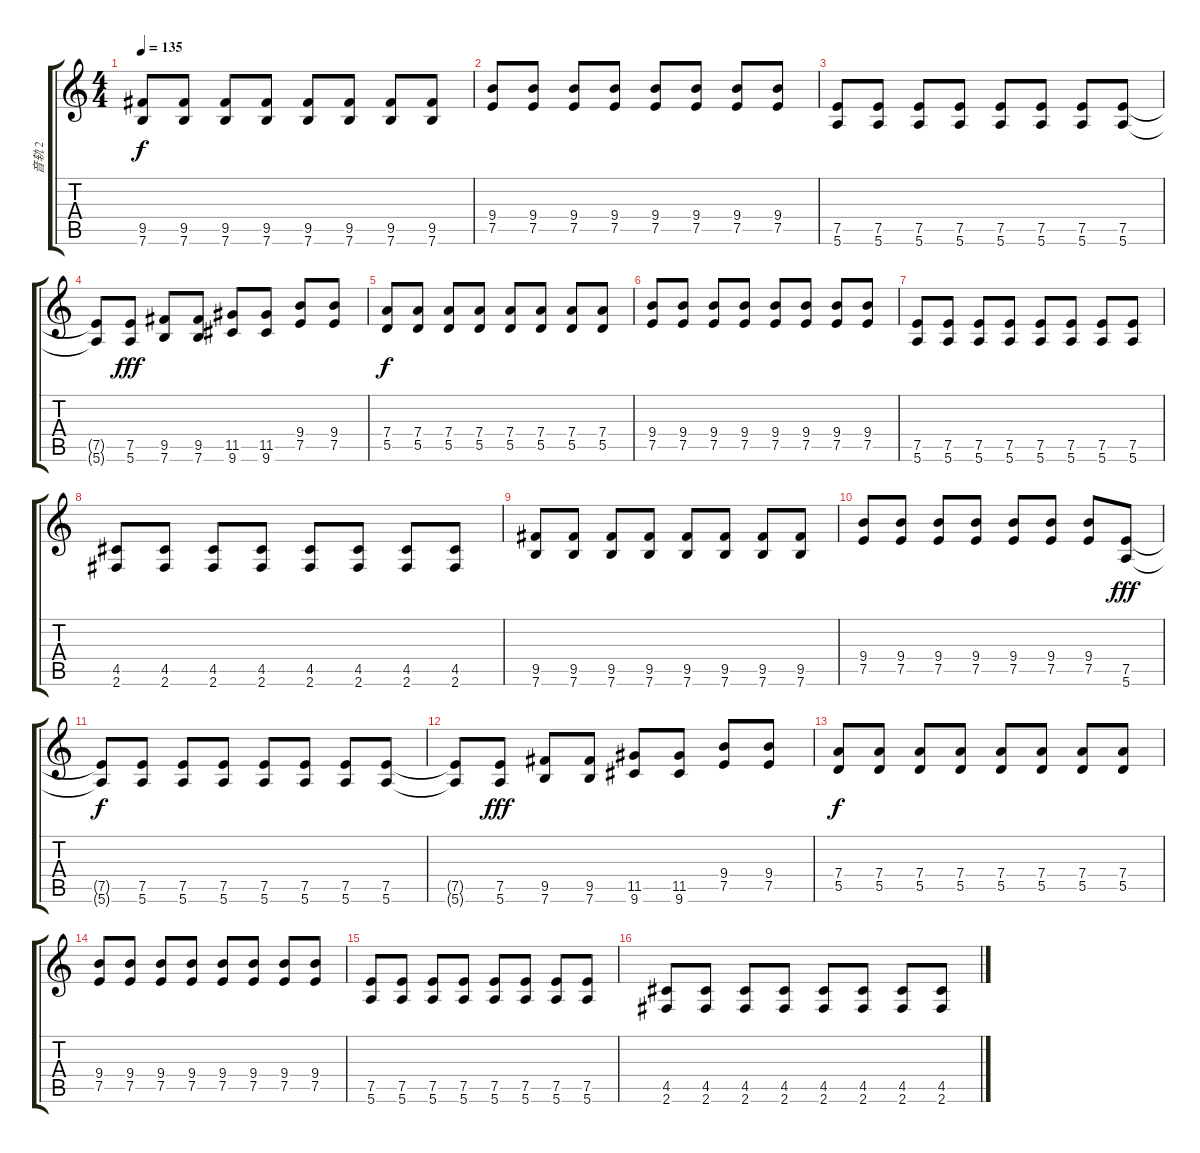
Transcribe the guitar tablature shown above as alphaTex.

\track ("音轨 2" "音轨 2") {instrument overdrivenguitar}
\staff {score tabs}
\tuning (E4 B3 G3 D3 A2 E2) {hide}
\ts (4 4)
\tempo 135
\clef g2
\ks c
(9.5 7.6).8{dy f} (9.5 7.6).8 (9.5 7.6).8 (9.5 7.6).8 (9.5 7.6).8 (9.5 7.6).8 (9.5 7.6).8 (9.5 7.6).8 |
(9.4 7.5).8 (9.4 7.5).8 (9.4 7.5).8 (9.4 7.5).8 (9.4 7.5).8 (9.4 7.5).8 (9.4 7.5).8 (9.4 7.5).8 |
(7.5 5.6).8 (7.5 5.6).8 (7.5 5.6).8 (7.5 5.6).8 (7.5 5.6).8 (7.5 5.6).8 (7.5 5.6).8 (7.5 5.6).8 |
(7.5{t} 5.6{t}).8 (7.5 5.6).8{dy fff} (9.5 7.6).8 (9.5 7.6).8 (11.5 9.6).8 (11.5 9.6).8 (9.4 7.5).8 (9.4 7.5).8 |
(7.4 5.5).8{dy f} (7.4 5.5).8 (7.4 5.5).8 (7.4 5.5).8 (7.4 5.5).8 (7.4 5.5).8 (7.4 5.5).8 (7.4 5.5).8 |
(9.4 7.5).8 (9.4 7.5).8 (9.4 7.5).8 (9.4 7.5).8 (9.4 7.5).8 (9.4 7.5).8 (9.4 7.5).8 (9.4 7.5).8 |
(7.5 5.6).8 (7.5 5.6).8 (7.5 5.6).8 (7.5 5.6).8 (7.5 5.6).8 (7.5 5.6).8 (7.5 5.6).8 (7.5 5.6).8 |
(4.5 2.6).8 (4.5 2.6).8 (4.5 2.6).8 (4.5 2.6).8 (4.5 2.6).8 (4.5 2.6).8 (4.5 2.6).8 (4.5 2.6).8 |
(9.5 7.6).8 (9.5 7.6).8 (9.5 7.6).8 (9.5 7.6).8 (9.5 7.6).8 (9.5 7.6).8 (9.5 7.6).8 (9.5 7.6).8 |
(9.4 7.5).8 (9.4 7.5).8 (9.4 7.5).8 (9.4 7.5).8 (9.4 7.5).8 (9.4 7.5).8 (9.4 7.5).8 (7.5 5.6).8{dy fff} |
(7.5{t} 5.6{t}).8{dy f} (7.5 5.6).8 (7.5 5.6).8 (7.5 5.6).8 (7.5 5.6).8 (7.5 5.6).8 (7.5 5.6).8 (7.5 5.6).8 |
(7.5{t} 5.6{t}).8 (7.5 5.6).8{dy fff} (9.5 7.6).8 (9.5 7.6).8 (11.5 9.6).8 (11.5 9.6).8 (9.4 7.5).8 (9.4 7.5).8 |
(7.4 5.5).8{dy f} (7.4 5.5).8 (7.4 5.5).8 (7.4 5.5).8 (7.4 5.5).8 (7.4 5.5).8 (7.4 5.5).8 (7.4 5.5).8 |
(9.4 7.5).8 (9.4 7.5).8 (9.4 7.5).8 (9.4 7.5).8 (9.4 7.5).8 (9.4 7.5).8 (9.4 7.5).8 (9.4 7.5).8 |
(7.5 5.6).8 (7.5 5.6).8 (7.5 5.6).8 (7.5 5.6).8 (7.5 5.6).8 (7.5 5.6).8 (7.5 5.6).8 (7.5 5.6).8 |
(4.5 2.6).8 (4.5 2.6).8 (4.5 2.6).8 (4.5 2.6).8 (4.5 2.6).8 (4.5 2.6).8 (4.5 2.6).8 (4.5 2.6).8
